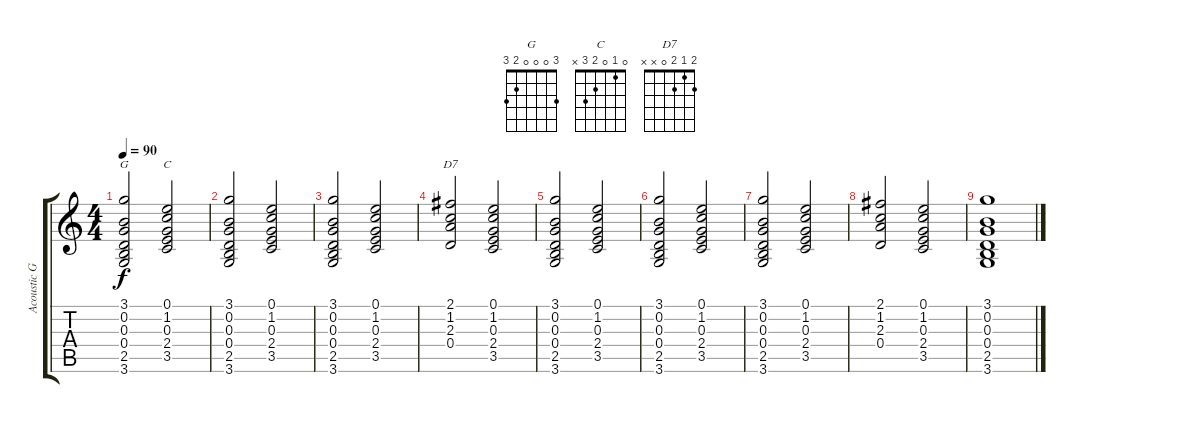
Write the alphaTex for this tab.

\track ("Acoustic Guitar" "Acoustic G") {instrument acousticguitarnylon}
\staff {score tabs}
\tuning (E4 B3 G3 D3 A2 E2) {hide}
\chord ("G" 3 0 0 0 2 3)
\chord ("C" 0 1 0 2 3 x)
\chord ("D7" 2 1 2 0 x x)
\ts (4 4)
\tempo 90
\clef g2
\ks c
(3.1 0.2 0.3 0.4 2.5 3.6).2{ch "G" dy f} (0.1 1.2 0.3 2.4 3.5).2{ch "C"} |
(3.1 0.2 0.3 0.4 2.5 3.6).2 (0.1 1.2 0.3 2.4 3.5).2 |
(3.1 0.2 0.3 0.4 2.5 3.6).2 (0.1 1.2 0.3 2.4 3.5).2 |
(2.1 1.2 2.3 0.4).2{ch "D7"} (0.1 1.2 0.3 2.4 3.5).2 |
(3.1 0.2 0.3 0.4 2.5 3.6).2 (0.1 1.2 0.3 2.4 3.5).2 |
(3.1 0.2 0.3 0.4 2.5 3.6).2 (0.1 1.2 0.3 2.4 3.5).2 |
(3.1 0.2 0.3 0.4 2.5 3.6).2 (0.1 1.2 0.3 2.4 3.5).2 |
(2.1 1.2 2.3 0.4).2 (0.1 1.2 0.3 2.4 3.5).2 |
(3.1 0.2 0.3 0.4 2.5 3.6).1
